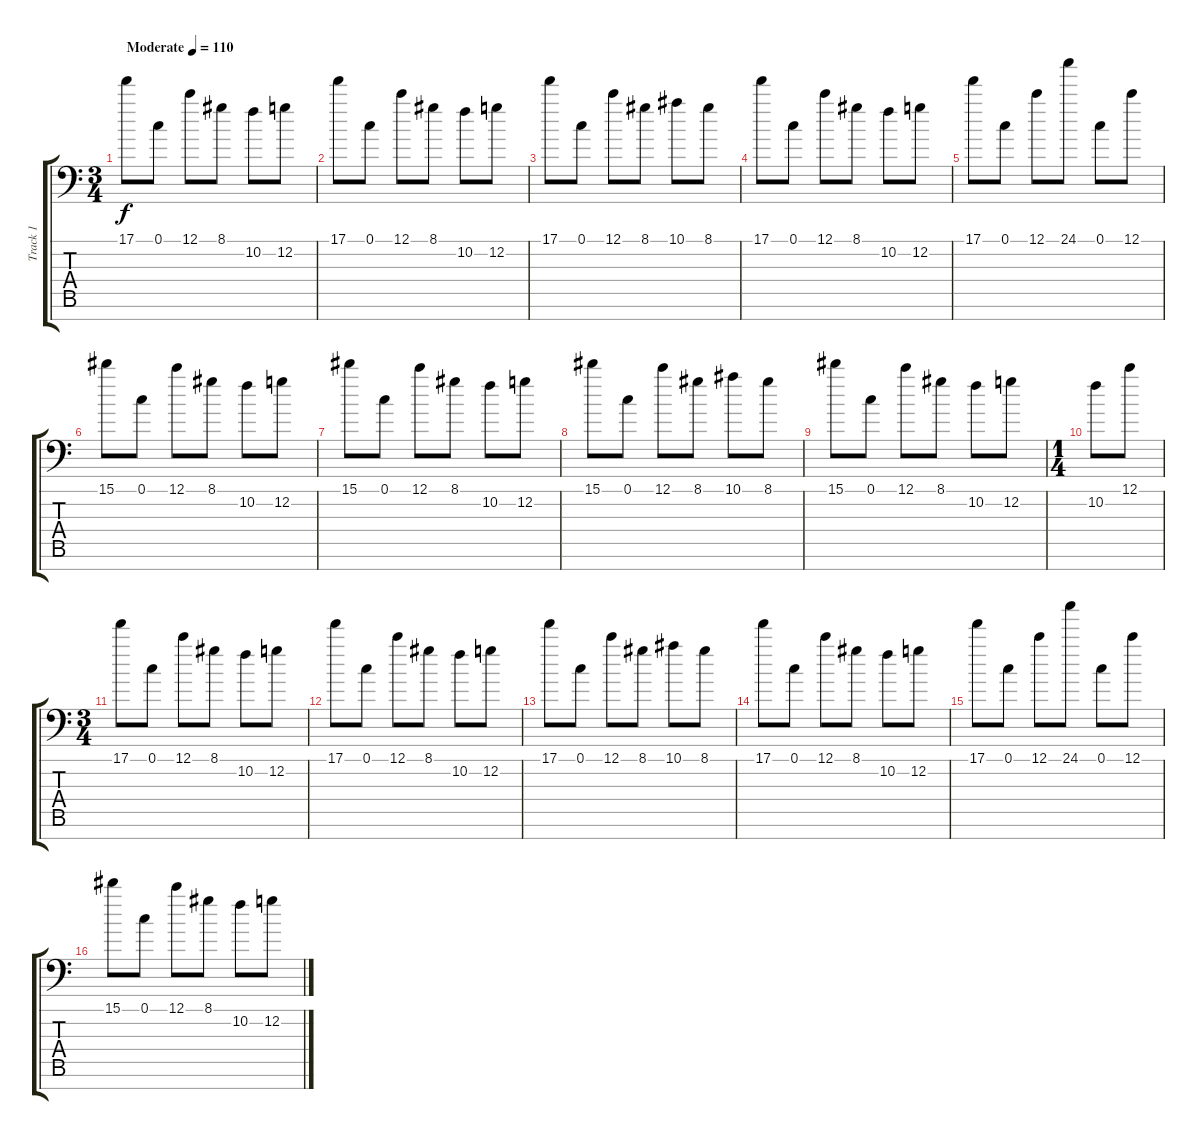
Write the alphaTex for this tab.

\track ("Track 1" "Track 1") {instrument electricguitarjazz}
\staff {score tabs}
\tuning (C4 G3 Eb3 Bb2 F2 C2 F1) {hide}
\ts (3 4)
\tempo (110 "Moderate")
\clef f4
\ks c
17.1.8{dy f instrument electricguitarjazz} 0.1.8 12.1.8 8.1.8 10.2.8 12.2.8 |
17.1.8 0.1.8 12.1.8 8.1.8 10.2.8 12.2.8 |
17.1.8 0.1.8 12.1.8 8.1.8 10.1.8 8.1.8 |
17.1.8 0.1.8 12.1.8 8.1.8 10.2.8 12.2.8 |
17.1.8 0.1.8 12.1.8 24.1.8 0.1.8 12.1.8 |
15.1.8 0.1.8 12.1.8 8.1.8 10.2.8 12.2.8 |
15.1.8 0.1.8 12.1.8 8.1.8 10.2.8 12.2.8 |
15.1.8 0.1.8 12.1.8 8.1.8 10.1.8 8.1.8 |
15.1.8 0.1.8 12.1.8 8.1.8 10.2.8 12.2.8 |
\ts (1 4)
10.2.8 12.1.8 |
\ts (3 4)
17.1.8 0.1.8 12.1.8 8.1.8 10.2.8 12.2.8 |
17.1.8 0.1.8 12.1.8 8.1.8 10.2.8 12.2.8 |
17.1.8 0.1.8 12.1.8 8.1.8 10.1.8 8.1.8 |
17.1.8 0.1.8 12.1.8 8.1.8 10.2.8 12.2.8 |
17.1.8 0.1.8 12.1.8 24.1.8 0.1.8 12.1.8 |
15.1.8 0.1.8 12.1.8 8.1.8 10.2.8 12.2.8
